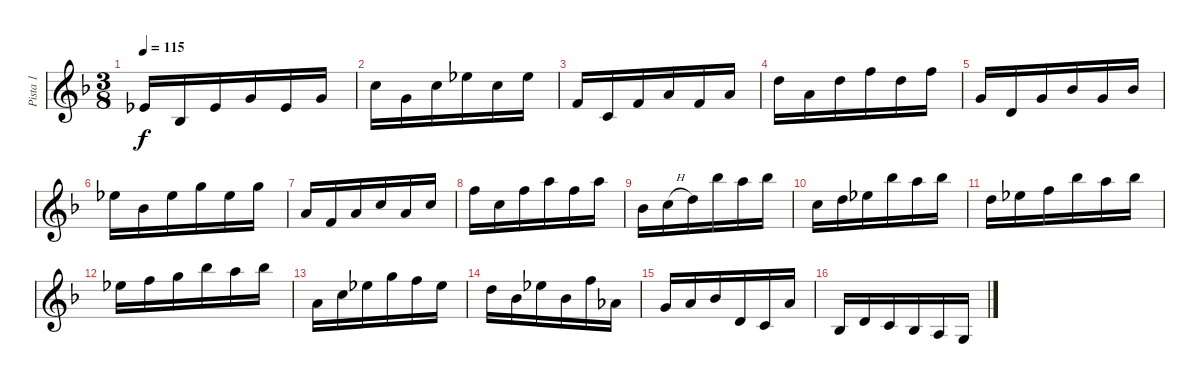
\track ("Pista 1" "Pista 1") {instrument acousticguitarsteel}
\staff {score}
\tuning (E4 B3 G3 D3 A2 E2) {hide}
\ts (3 8)
\tempo 115
\clef g2
\ks f
1.4.16{dy f} 1.5.16 1.4.16 0.3.16 1.4.16 0.3.16 |
1.2.16 0.3.16 1.2.16 4.2.16 1.2.16 4.2.16 |
3.4.16 3.5.16 3.4.16 2.3.16 3.4.16 2.3.16 |
3.2.16 2.3.16 3.2.16 1.1.16 3.2.16 1.1.16 |
0.3.16 0.4.16 0.3.16 3.3.16 0.3.16 3.3.16 |
4.2.16 3.3.16 4.2.16 3.1.16 4.2.16 3.1.16 |
2.3.16 3.4.16 2.3.16 1.2.16 2.3.16 1.2.16 |
1.1.16 1.2.16 1.1.16 5.1.16 1.1.16 5.1.16 |
3.3.16 1.2{h}.16 3.2.16 6.1.16 5.1.16 6.1.16 |
1.2.16 3.2.16 4.2.16 6.1.16 5.1.16 6.1.16 |
3.2.16 4.2.16 1.1.16 6.1.16 5.1.16 6.1.16 |
4.2.16 1.1.16 3.1.16 6.1.16 5.1.16 6.1.16 |
2.3.16 1.2.16 4.2.16 3.1.16 1.1.16 4.2.16 |
3.2.16 3.3.16 4.2.16 3.3.16 1.1.16 1.3.16 |
0.3.16 2.3.16 3.3.16 0.4.16 3.5.16 2.3.16 |
1.5.16 0.4.16 3.5.16 1.5.16 0.5.16 3.6.16
